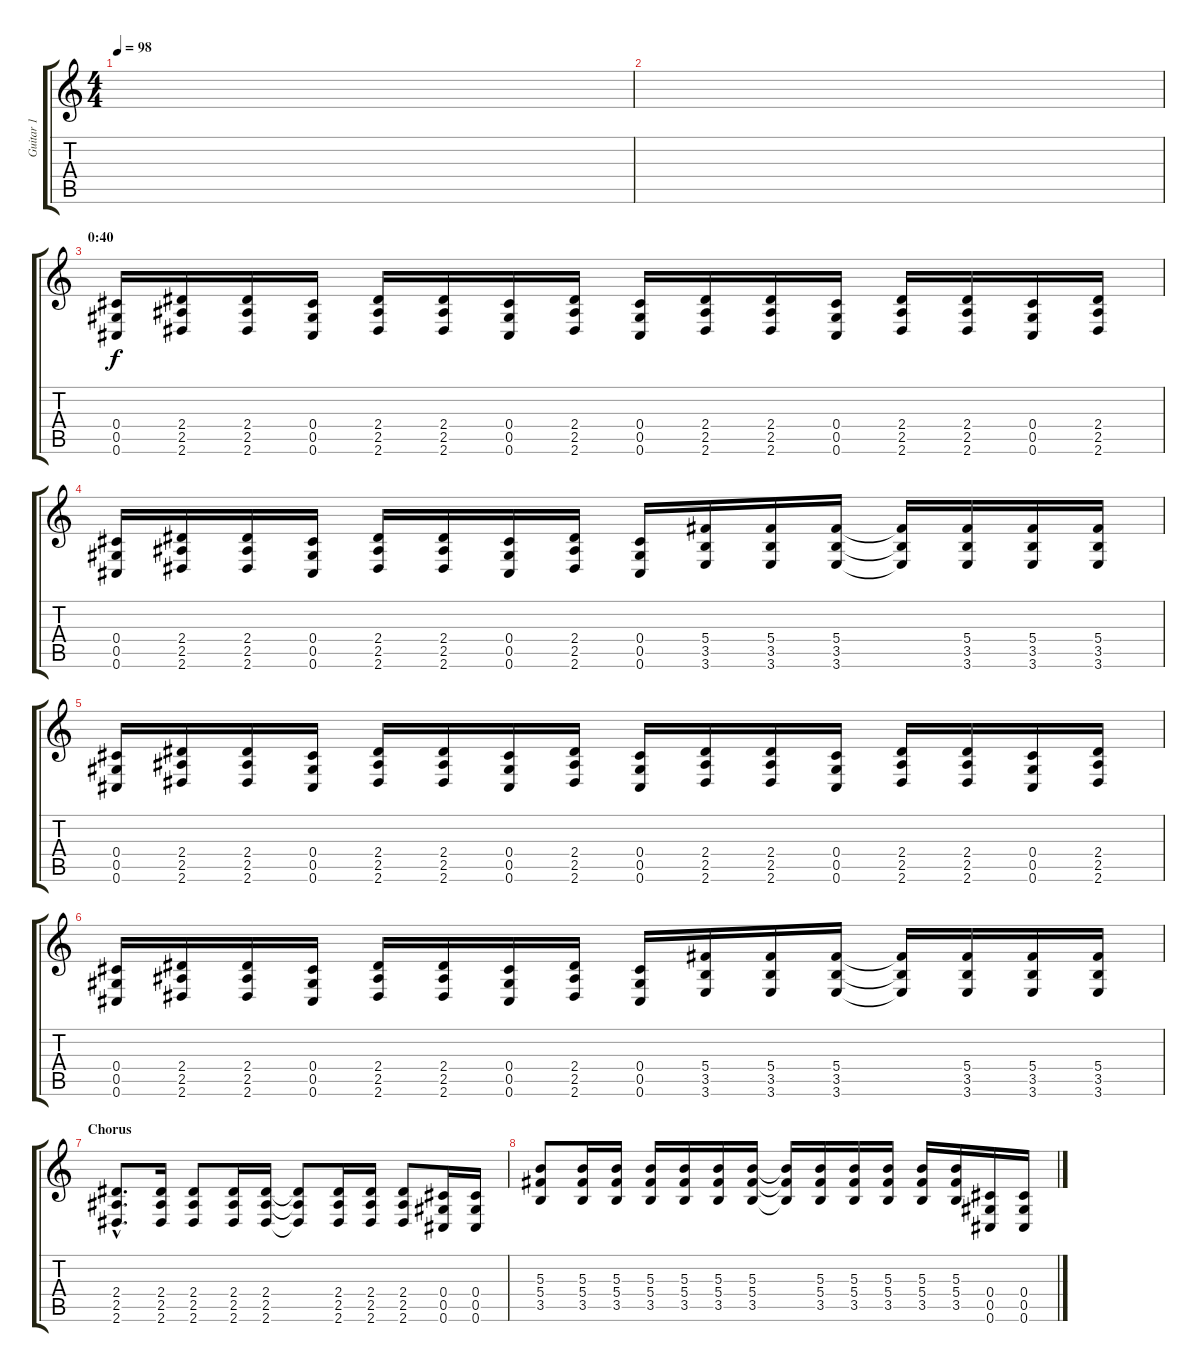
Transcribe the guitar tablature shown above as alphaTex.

\track ("Guitar 1" "Guitar 1") {instrument distortionguitar}
\staff {score tabs}
\tuning (Eb4 Bb3 Gb3 Db3 Ab2 Db2) {hide}
\ts (4 4)
\tempo 98
\clef g2
\ks c
|
|
\section ("" "0:40")
(0.4 0.5 0.6).16 (2.4 2.5 2.6).16 (2.4 2.5 2.6).16 (0.4 0.5 0.6).16 (2.4 2.5 2.6).16 (2.4 2.5 2.6).16 (0.4 0.5 0.6).16 (2.4 2.5 2.6).16 (0.4 0.5 0.6).16 (2.4 2.5 2.6).16 (2.4 2.5 2.6).16 (0.4 0.5 0.6).16 (2.4 2.5 2.6).16 (2.4 2.5 2.6).16 (0.4 0.5 0.6).16 (2.4 2.5 2.6).16 |
(0.4 0.5 0.6).16 (2.4 2.5 2.6).16 (2.4 2.5 2.6).16 (0.4 0.5 0.6).16 (2.4 2.5 2.6).16 (2.4 2.5 2.6).16 (0.4 0.5 0.6).16 (2.4 2.5 2.6).16 (0.4 0.5 0.6).16 (5.4 3.5 3.6).16 (5.4 3.5 3.6).16 (5.4 3.5 3.6).16 (5.4{t} 3.5{t} 3.6{t}).16 (5.4 3.5 3.6).16 (5.4 3.5 3.6).16 (5.4 3.5 3.6).16 |
(0.4 0.5 0.6).16 (2.4 2.5 2.6).16 (2.4 2.5 2.6).16 (0.4 0.5 0.6).16 (2.4 2.5 2.6).16 (2.4 2.5 2.6).16 (0.4 0.5 0.6).16 (2.4 2.5 2.6).16 (0.4 0.5 0.6).16 (2.4 2.5 2.6).16 (2.4 2.5 2.6).16 (0.4 0.5 0.6).16 (2.4 2.5 2.6).16 (2.4 2.5 2.6).16 (0.4 0.5 0.6).16 (2.4 2.5 2.6).16 |
(0.4 0.5 0.6).16 (2.4 2.5 2.6).16 (2.4 2.5 2.6).16 (0.4 0.5 0.6).16 (2.4 2.5 2.6).16 (2.4 2.5 2.6).16 (0.4 0.5 0.6).16 (2.4 2.5 2.6).16 (0.4 0.5 0.6).16 (5.4 3.5 3.6).16 (5.4 3.5 3.6).16 (5.4 3.5 3.6).16 (5.4{t} 3.5{t} 3.6{t}).16 (5.4 3.5 3.6).16 (5.4 3.5 3.6).16 (5.4 3.5 3.6).16 |
\section ("" "Chorus")
(2.4{hac} 2.5{hac} 2.6{hac}).8{d} (2.4 2.5 2.6).16 (2.4 2.5 2.6).8 (2.4 2.5 2.6).16 (2.4 2.5 2.6).16 (2.4{t} 2.5{t} 2.6{t}).8 (2.4 2.5 2.6).16 (2.4 2.5 2.6).16 (2.4 2.5 2.6).8 (0.4 0.5 0.6).16 (0.4 0.5 0.6).16 |
(5.3 5.4 3.5).8 (5.3 5.4 3.5).16 (5.3 5.4 3.5).16 (5.3 5.4 3.5).16 (5.3 5.4 3.5).16 (5.3 5.4 3.5).16 (5.3 5.4 3.5).16 (5.3{t} 5.4{t} 3.5{t}).16 (5.3 5.4 3.5).16 (5.3 5.4 3.5).16 (5.3 5.4 3.5).16 (5.3 5.4 3.5).16 (5.3 5.4 3.5).16 (0.4 0.5 0.6).16 (0.4 0.5 0.6).16
